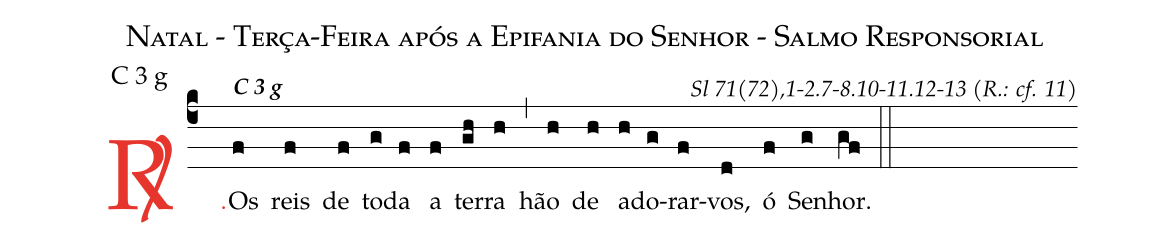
name: Natal - Terça-Feira após a Epifania do Senhor - Salmo Responsorial;
mode: C 3 g;
commentary: Sl 71(72),1-2.7-8.10-11.12-13 (R.: cf. 11) ;
%%
(c4)

<c><sp>R/</sp>.</c>() Os<alt>\textbf{C 3 g}</alt>(f) reis(f) de(f) to(g)da(f) a(f) ter(gh)ra(h) (,) hão(h) de(h) a(h)do(g)rar-(f)vos,(d) ó(f) Se(g)nhor.(gf)

(::)
